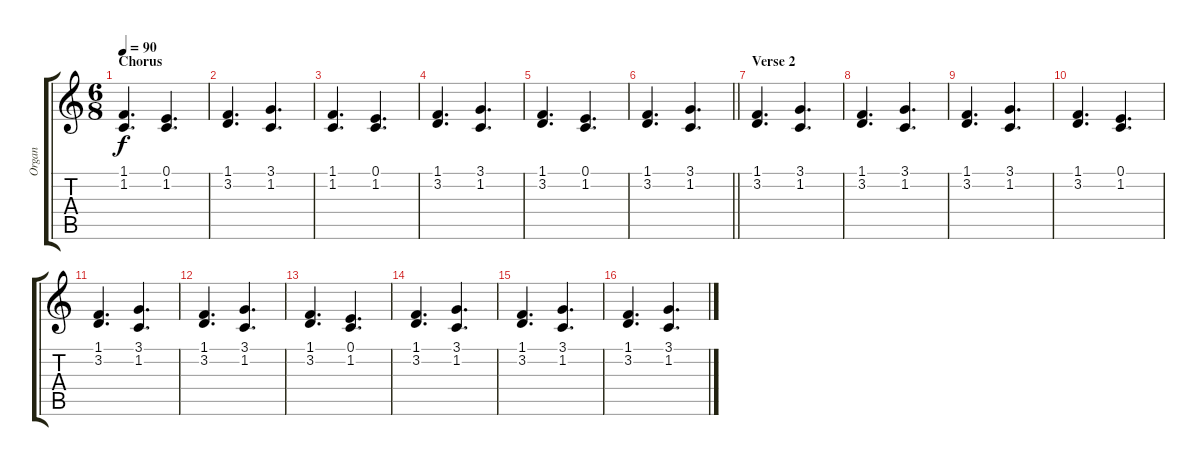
\track ("Organ" "Organ") {instrument percussiveorgan}
\staff {score tabs}
\tuning (E4 B3 G3 D3 A2 E2) {hide}
\ts (6 8)
\section ("" "Chorus")
\tempo 90
\clef g2
\ks c
(1.1 1.2).4{d dy f} (0.1 1.2).4{d} |
(1.1 3.2).4{d} (3.1 1.2).4{d} |
(1.1 1.2).4{d} (0.1 1.2).4{d} |
(1.1 3.2).4{d} (3.1 1.2).4{d} |
(1.1 3.2).4{d} (0.1 1.2).4{d} |
\barLineRight lightlight
(1.1 3.2).4{d} (3.1 1.2).4{d} |
\section ("" "Verse 2")
(1.1 3.2).4{d} (3.1 1.2).4{d} |
(1.1 3.2).4{d} (3.1 1.2).4{d} |
(1.1 3.2).4{d} (3.1 1.2).4{d} |
(1.1 3.2).4{d} (0.1 1.2).4{d} |
(1.1 3.2).4{d} (3.1 1.2).4{d} |
(1.1 3.2).4{d} (3.1 1.2).4{d} |
(1.1 3.2).4{d} (0.1 1.2).4{d} |
(1.1 3.2).4{d} (3.1 1.2).4{d} |
(1.1 3.2).4{d} (3.1 1.2).4{d} |
(1.1 3.2).4{d} (3.1 1.2).4{d}
